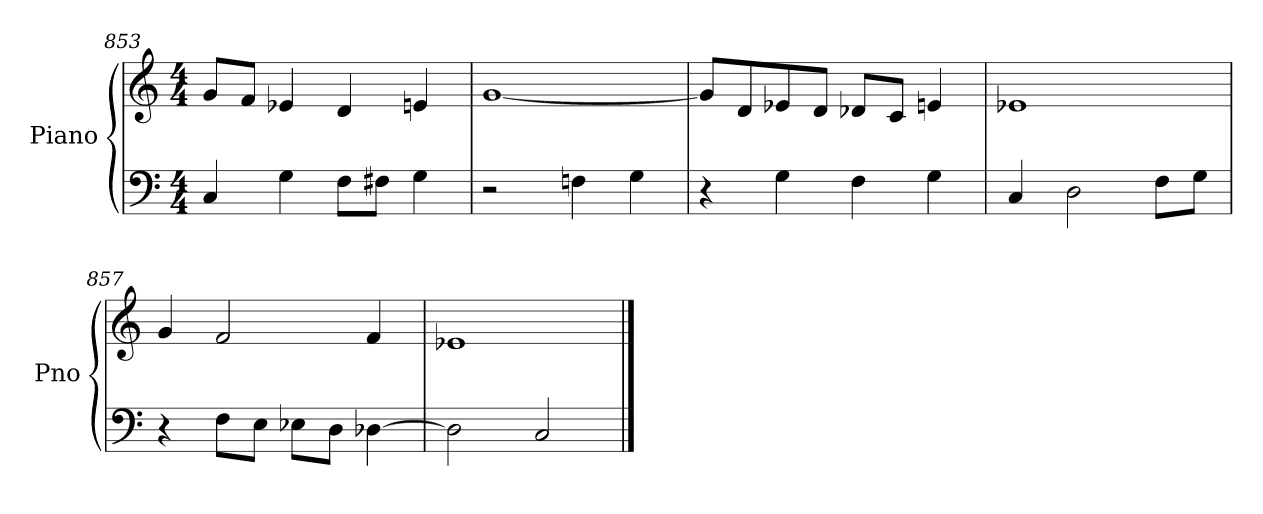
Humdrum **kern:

**kern	**kern
*part1	*part1
*staff2	*staff1
*I"Piano	*
*I'Pno	*
!!LO:PB:g=z
*clefF4	*clefG2
*k[]	*k[]
*M4/4	*M4/4
=853	=853
4C/	8g/L
.	8f/J
4G\	4e-X/
8F\L	4d/
8F#X\J	.
4G\	4en/
=854	=854
2r	[1g
4Fn\	.
4G\	.
=855	=855
4r	8g/L]
.	8d/
4G\	8e-X/
.	8d/J
4F\	8d-X/L
.	8c/J
4G\	4en/
=856	=856
4C/	1e-X
2D\	.
8F\L	.
8G\J	.
=857	=857
4r	4g/
8F\L	2f/
8E\J	.
8E-X\L	.
8D\J	.
[4D-X\	4f/
=858	=858
2D-\]	1e-X
2C/	.
==	==
*-	*-
